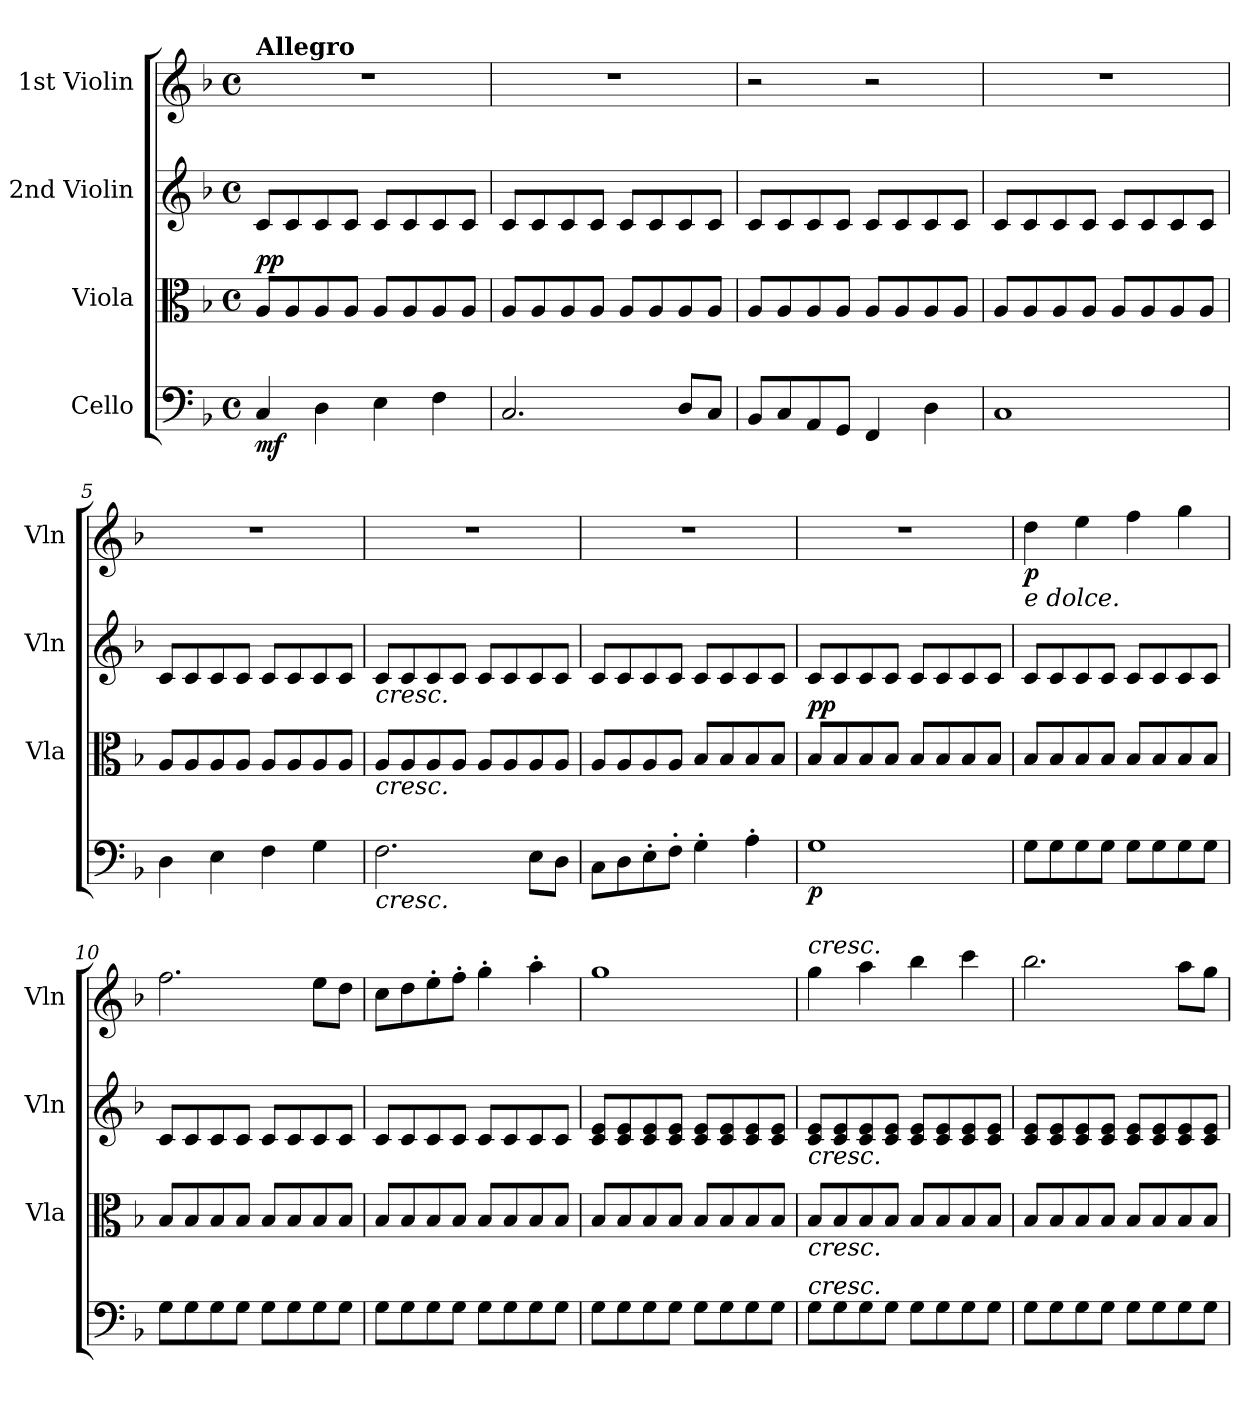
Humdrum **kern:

**kern	**dynam	**kern	**dynam	**kern	**kern	**dynam
*part4	*part4	*part3	*part3	*part2	*part1	*part1
*staff4	*staff4	*staff3	*staff3	*staff2	*staff1	*staff1
*I"Cello	*	*I"Viola	*	*I"2nd Violin	*I"1st Violin	*
*	*	*I'Vla	*	*I'Vln	*I'Vln	*
*clefF4	*	*clefC3	*	*clefG2	*clefG2	*
*k[b-]	*	*k[b-]	*	*k[b-]	*k[b-]	*
*M4/4	*	*M4/4	*	*M4/4	*M4/4	*
*met(c)	*	*met(c)	*	*met(c)	*met(c)	*
=1	=1	=1	=1	=1	=1	=1
!	!	!	!	!	!LO:TX:a:B:t=Allegro	!
!	!LO:DY:b	!	!LO:DY:b	!	!	!
!	!	!	!LO:DY:n=1:a	!	!	!
4C/	mf	8A/L	p p	8c/L	1r	.
.	.	8A/	.	8c/	.	.
4D\	.	8A/	.	8c/	.	.
.	.	8A/J	.	8c/J	.	.
4E\	.	8A/L	.	8c/L	.	.
.	.	8A/	.	8c/	.	.
4F\	.	8A/	.	8c/	.	.
.	.	8A/J	.	8c/J	.	.
=2	=2	=2	=2	=2	=2	=2
2.C/	.	8A/L	.	8c/L	1r	.
.	.	8A/	.	8c/	.	.
.	.	8A/	.	8c/	.	.
.	.	8A/J	.	8c/J	.	.
.	.	8A/L	.	8c/L	.	.
.	.	8A/	.	8c/	.	.
8D/L	.	8A/	.	8c/	.	.
8C/J	.	8A/J	.	8c/J	.	.
=3	=3	=3	=3	=3	=3	=3
8BB-/L	.	8A/L	.	8c/L	2r	.
8C/	.	8A/	.	8c/	.	.
8AA/	.	8A/	.	8c/	.	.
8GG/J	.	8A/J	.	8c/J	.	.
4FF/	.	8A/L	.	8c/L	2r	.
.	.	8A/	.	8c/	.	.
4D\	.	8A/	.	8c/	.	.
.	.	8A/J	.	8c/J	.	.
=4	=4	=4	=4	=4	=4	=4
1C	.	8A/L	.	8c/L	1r	.
.	.	8A/	.	8c/	.	.
.	.	8A/	.	8c/	.	.
.	.	8A/J	.	8c/J	.	.
.	.	8A/L	.	8c/L	.	.
.	.	8A/	.	8c/	.	.
.	.	8A/	.	8c/	.	.
.	.	8A/J	.	8c/J	.	.
=5	=5	=5	=5	=5	=5	=5
4D\	.	8A/L	.	8c/L	1r	.
.	.	8A/	.	8c/	.	.
4E\	.	8A/	.	8c/	.	.
.	.	8A/J	.	8c/J	.	.
4F\	.	8A/L	.	8c/L	.	.
.	.	8A/	.	8c/	.	.
4G\	.	8A/	.	8c/	.	.
.	.	8A/J	.	8c/J	.	.
=6	=6	=6	=6	=6	=6	=6
!	!	!	!	!LO:TX:b:i:t=cresc.	!	!
!	!	!LO:TX:b:i:t=cresc.	!	!	!	!
!LO:TX:b:i:t=cresc.	!	!	!	!	!	!
2.F\	.	8A/L	.	8c/L	1r	.
.	.	8A/	.	8c/	.	.
.	.	8A/	.	8c/	.	.
.	.	8A/J	.	8c/J	.	.
.	.	8A/L	.	8c/L	.	.
.	.	8A/	.	8c/	.	.
8E\L	.	8A/	.	8c/	.	.
8D\J	.	8A/J	.	8c/J	.	.
=7	=7	=7	=7	=7	=7	=7
8C\L	.	8A/L	.	8c/L	1r	.
8D\	.	8A/	.	8c/	.	.
8E'\	.	8A/	.	8c/	.	.
8F'\J	.	8A/J	.	8c/J	.	.
4G'\	.	8B-/L	.	8c/L	.	.
.	.	8B-/	.	8c/	.	.
4A'\	.	8B-/	.	8c/	.	.
.	.	8B-/J	.	8c/J	.	.
=8	=8	=8	=8	=8	=8	=8
!	!LO:DY:b	!	!LO:DY:b	!	!	!
!	!	!	!LO:DY:n=1:a	!	!	!
1G	p	8B-/L	p p	8c/L	1r	.
.	.	8B-/	.	8c/	.	.
.	.	8B-/	.	8c/	.	.
.	.	8B-/J	.	8c/J	.	.
.	.	8B-/L	.	8c/L	.	.
.	.	8B-/	.	8c/	.	.
.	.	8B-/	.	8c/	.	.
.	.	8B-/J	.	8c/J	.	.
=9	=9	=9	=9	=9	=9	=9
!	!	!	!	!	!LO:TX:b:i:t=e dolce.	!
!	!	!	!	!	!	!LO:DY:b
8G\L	.	8B-/L	.	8c/L	4dd\	p
8G\	.	8B-/	.	8c/	.	.
8G\	.	8B-/	.	8c/	4ee\	.
8G\J	.	8B-/J	.	8c/J	.	.
8G\L	.	8B-/L	.	8c/L	4ff\	.
8G\	.	8B-/	.	8c/	.	.
8G\	.	8B-/	.	8c/	4gg\	.
8G\J	.	8B-/J	.	8c/J	.	.
=10	=10	=10	=10	=10	=10	=10
8G\L	.	8B-/L	.	8c/L	2.ff\	.
8G\	.	8B-/	.	8c/	.	.
8G\	.	8B-/	.	8c/	.	.
8G\J	.	8B-/J	.	8c/J	.	.
8G\L	.	8B-/L	.	8c/L	.	.
8G\	.	8B-/	.	8c/	.	.
8G\	.	8B-/	.	8c/	8ee\L	.
8G\J	.	8B-/J	.	8c/J	8dd\J	.
=11	=11	=11	=11	=11	=11	=11
8G\L	.	8B-/L	.	8c/L	8cc\L	.
8G\	.	8B-/	.	8c/	8dd\	.
8G\	.	8B-/	.	8c/	8ee'\	.
8G\J	.	8B-/J	.	8c/J	8ff'\J	.
8G\L	.	8B-/L	.	8c/L	4gg'\	.
8G\	.	8B-/	.	8c/	.	.
8G\	.	8B-/	.	8c/	4aa'\	.
8G\J	.	8B-/J	.	8c/J	.	.
=12	=12	=12	=12	=12	=12	=12
8G\L	.	8B-/L	.	8c/ 8e/L	1gg	.
8G\	.	8B-/	.	8c/ 8e/	.	.
8G\	.	8B-/	.	8c/ 8e/	.	.
8G\J	.	8B-/J	.	8c/ 8e/J	.	.
8G\L	.	8B-/L	.	8c/ 8e/L	.	.
8G\	.	8B-/	.	8c/ 8e/	.	.
8G\	.	8B-/	.	8c/ 8e/	.	.
8G\J	.	8B-/J	.	8c/ 8e/J	.	.
=13	=13	=13	=13	=13	=13	=13
!	!	!	!	!	!LO:TX:a:i:t=cresc.	!
!	!	!	!	!LO:TX:b:i:t=cresc.	!	!
!	!	!LO:TX:b:i:t=cresc.	!	!	!	!
!LO:TX:a:i:t=cresc.	!	!	!	!	!	!
8G\L	.	8B-/L	.	8c/ 8e/L	4gg\	.
8G\	.	8B-/	.	8c/ 8e/	.	.
8G\	.	8B-/	.	8c/ 8e/	4aa\	.
8G\J	.	8B-/J	.	8c/ 8e/J	.	.
8G\L	.	8B-/L	.	8c/ 8e/L	4bb-\	.
8G\	.	8B-/	.	8c/ 8e/	.	.
8G\	.	8B-/	.	8c/ 8e/	4ccc\	.
8G\J	.	8B-/J	.	8c/ 8e/J	.	.
=14	=14	=14	=14	=14	=14	=14
8G\L	.	8B-/L	.	8c/ 8e/L	2.bb-\	.
8G\	.	8B-/	.	8c/ 8e/	.	.
8G\	.	8B-/	.	8c/ 8e/	.	.
8G\J	.	8B-/J	.	8c/ 8e/J	.	.
8G\L	.	8B-/L	.	8c/ 8e/L	.	.
8G\	.	8B-/	.	8c/ 8e/	.	.
8G\	.	8B-/	.	8c/ 8e/	8aa\L	.
8G\J	.	8B-/J	.	8c/ 8e/J	8gg\J	.
=	=	=	=	=	=	=
*-	*-	*-	*-	*-	*-	*-
